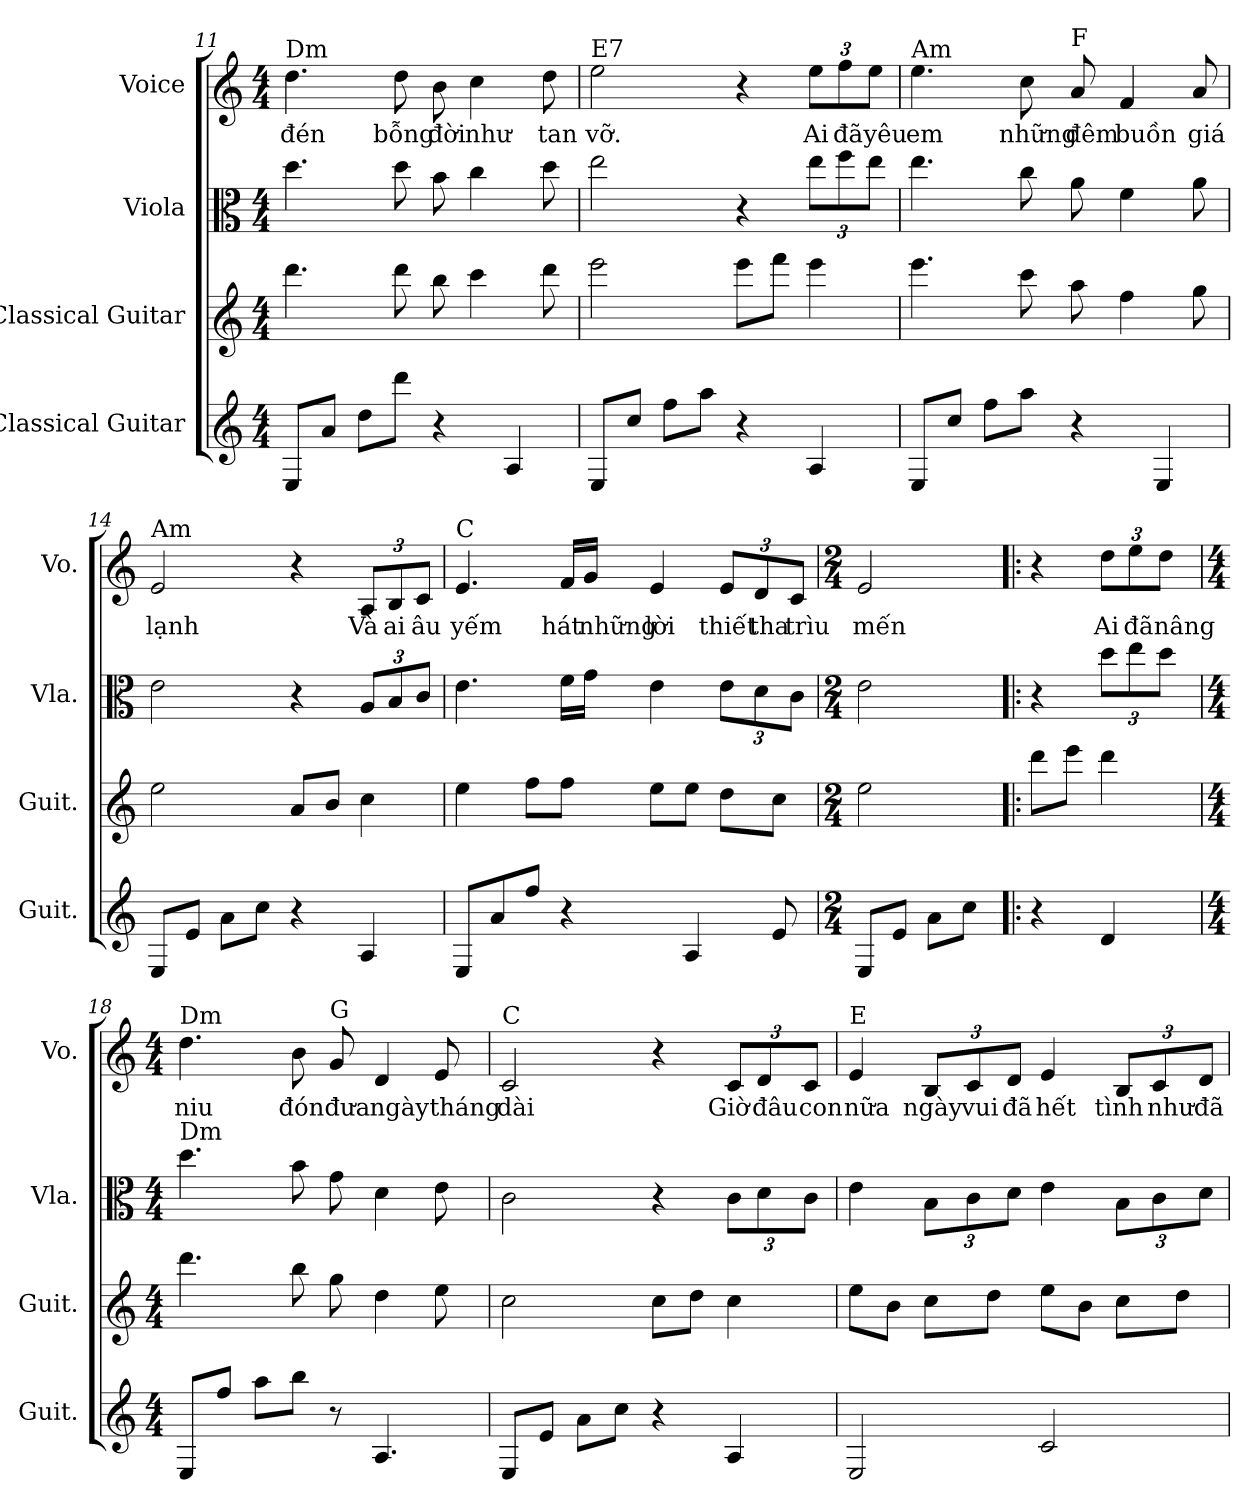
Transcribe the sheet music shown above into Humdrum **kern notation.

**kern	**kern	**kern	**kern	**text
*part4	*part3	*part2	*part1	*part1
*staff4	*staff3	*staff2	*staff1	*staff1
*I"Classical Guitar	*I"Classical Guitar	*I"Viola	*I"Voice	*
*I'Guit.	*I'Guit.	*I'Vla.	*I'Vo.	*
*clefG2	*clefG2	*clefC3	*clefG2	*
*k[]	*k[]	*k[]	*k[]	*
*M4/4	*M4/4	*M4/4	*M4/4	*
=11	=11	=11	=11	=11
!	!	!	!LO:TX:a:t=Dm	!
!	!	!	!	!LO:LY:b
8E/L	4.ddd\	4.dd\	4.dd\	đén
8a/J	.	.	.	.
8dd\L	.	.	.	.
!	!	!	!	!LO:LY:b
8ddd\J	8ddd\	8dd\	8dd\	bỗng
!	!	!	!	!LO:LY:b
4r	8bb\	8b\	8b\	đời
!	!	!	!	!LO:LY:b
.	4ccc\	4cc\	4cc\	như
4A/	.	.	.	.
!	!	!	!	!LO:LY:b
.	8ddd\	8dd\	8dd\	tan
=12	=12	=12	=12	=12
!	!	!	!LO:TX:a:t=E7	!
!	!	!	!	!LO:LY:b
8E/L	2eee\	2ee\	2ee\	vỡ.
8cc/J	.	.	.	.
8ff\L	.	.	.	.
8aa\J	.	.	.	.
4r	8eee\L	4r	4r	.
.	8fff\J	.	.	.
*	*	*Xbrackettup	*Xbrackettup	*
!	!	!	!	!LO:LY:b
4A/	4eee\	12ee\L	12ee\L	Ai
!	!	!	!	!LO:LY:b
.	.	12ff\	12ff\	đã
!	!	!	!	!LO:LY:b
.	.	12ee\J	12ee\J	yêu
!!LO:PB:g=z
=13	=13	=13	=13	=13
!	!	!	!LO:TX:a:t=Am	!
!	!	!	!	!LO:LY:b
8E/L	4.eee\	4.ee\	4.ee\	em
8cc/J	.	.	.	.
8ff\L	.	.	.	.
!	!	!	!	!LO:LY:b
8aa\J	8ccc\	8cc\	8cc\	những
!	!	!	!LO:TX:a:t=F	!
!	!	!	!	!LO:LY:b
4r	8aa\	8a\	8a/	đêm
!	!	!	!	!LO:LY:b
.	4ff\	4f\	4f/	buồn
4E/	.	.	.	.
!	!	!	!	!LO:LY:b
.	8gg\	8a\	8a/	giá
=14	=14	=14	=14	=14
!	!	!	!LO:TX:a:t=Am	!
!	!	!	!	!LO:LY:b
8E/L	2ee\	2e\	2e/	lạnh
8e/J	.	.	.	.
8a\L	.	.	.	.
8cc\J	.	.	.	.
4r	8a/L	4r	4r	.
.	8b/J	.	.	.
!	!	!	!	!LO:LY:b
4A/	4cc\	12A/L	12A/L	Và
!	!	!	!	!LO:LY:b
.	.	12B/	12B/	ai
!	!	!	!	!LO:LY:b
.	.	12c/J	12c/J	âu
=15	=15	=15	=15	=15
!	!	!	!LO:TX:a:t=C	!
!	!	!	!	!LO:LY:b
8E/L	4ee\	4.e\	4.e/	yếm
8a/	.	.	.	.
8ff/J	8ff\L	.	.	.
!	!	!	!	!LO:LY:b
4r	8ff\J	16f\LL	16f/LL	hát
!	!	!	!	!LO:LY:b
.	.	16g\JJ	16g/JJ	những
!	!	!	!	!LO:LY:b
.	8ee\L	4e\	4e/	lời
4A/	8ee\J	.	.	.
!	!	!	!	!LO:LY:b
.	8dd\L	12e\L	12e/L	thiết
!	!	!	!	!LO:LY:b
.	.	12d\	12d/	tha
8e/	8cc\J	.	.	.
!	!	!	!	!LO:LY:b
.	.	12c\J	12c/J	trìu
!!LO:LB:g=z
=16	=16	=16	=16	=16
*M2/4	*M2/4	*M2/4	*M2/4	*
!	!	!	!	!LO:LY:b
8E/L	2ee\	2e\	2e/	mến
8e/J	.	.	.	.
8a\L	.	.	.	.
8cc\J	.	.	.	.
=17!|:	=17!|:	=17!|:	=17!|:	=17!|:
4r	8ddd\L	4r	4r	.
.	8eee\J	.	.	.
!	!	!	!	!LO:LY:b
4d/	4ddd\	12dd\L	12dd\L	Ai
!	!	!	!	!LO:LY:b
.	.	12ee\	12ee\	đã
!	!	!	!	!LO:LY:b
.	.	12dd\J	12dd\J	nâng
=18	=18	=18	=18	=18
*M4/4	*M4/4	*M4/4	*M4/4	*
!	!	!	!LO:TX:a:t=Dm	!
!	!	!LO:TX:a:t=Dm	!	!
!	!	!	!	!LO:LY:b
8E/L	4.ddd\	4.dd\	4.dd\	niu
8ff/J	.	.	.	.
8aa\L	.	.	.	.
!	!	!	!	!LO:LY:b
8bb\J	8bb\	8b\	8b\	đón
!	!	!	!LO:TX:a:t=G	!
!	!	!	!	!LO:LY:b
8r	8gg\	8g\	8g/	đưa
!	!	!	!	!LO:LY:b
4.A/	4dd\	4d\	4d/	ngày
!	!	!	!	!LO:LY:b
.	8ee\	8e\	8e/	tháng
=19	=19	=19	=19	=19
!	!	!	!LO:TX:a:t=C	!
!	!	!	!	!LO:LY:b
8E/L	2cc\	2c\	2c/	dài
8e/J	.	.	.	.
8a\L	.	.	.	.
8cc\J	.	.	.	.
4r	8cc\L	4r	4r	.
.	8dd\J	.	.	.
!	!	!	!	!LO:LY:b
4A/	4cc\	12c\L	12c/L	Giờ
!	!	!	!	!LO:LY:b
.	.	12d\	12d/	đâu
!	!	!	!	!LO:LY:b
.	.	12c\J	12c/J	con
!!LO:PB:g=z
=20	=20	=20	=20	=20
!	!	!	!LO:TX:a:t=E	!
!	!	!	!	!LO:LY:b
2E/	8ee\L	4e\	4e/	nữa
.	8b\J	.	.	.
!	!	!	!	!LO:LY:b
.	8cc\L	12B\L	12B/L	ngày
!	!	!	!	!LO:LY:b
.	.	12c\	12c/	vui
.	8dd\J	.	.	.
!	!	!	!	!LO:LY:b
.	.	12d\J	12d/J	đã
!	!	!	!	!LO:LY:b
2c/	8ee\L	4e\	4e/	hết
.	8b\J	.	.	.
!	!	!	!	!LO:LY:b
.	8cc\L	12B\L	12B/L	tình
!	!	!	!	!LO:LY:b
.	.	12c\	12c/	như
.	8dd\J	.	.	.
!	!	!	!	!LO:LY:b
.	.	12d\J	12d/J	đã
=	=	=	=	=
*-	*-	*-	*-	*-
